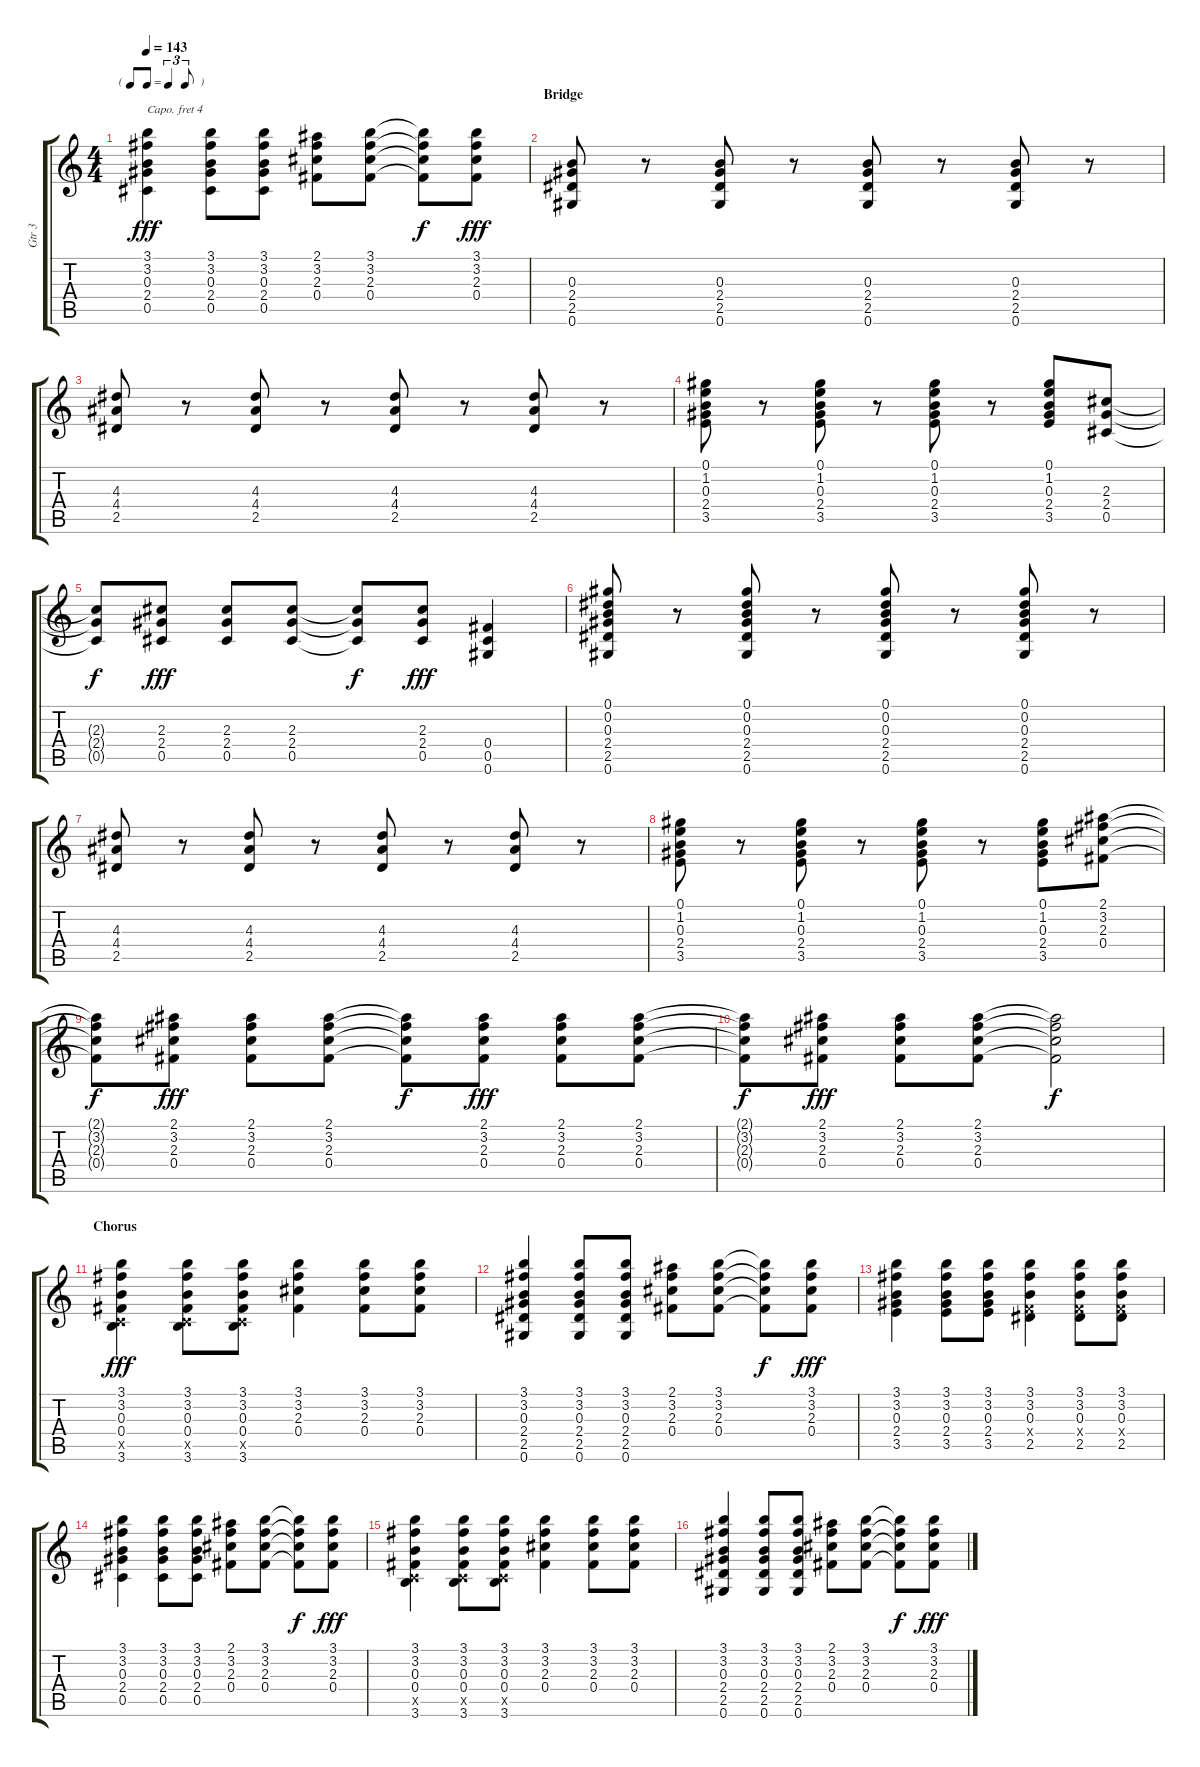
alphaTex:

\track ("Gtr 3" "Gtr 3") {instrument acousticguitarsteel}
\staff {score tabs}
\capo 4
\tuning (E4 B3 G3 D3 A2 E2) {hide}
\ts (4 4)
\tf triplet8th
\tempo 143
\clef g2
\ks c
(3.1 3.2 0.3 2.4 0.5).4{dy fff} (3.1 3.2 0.3 2.4 0.5).8 (3.1 3.2 0.3 2.4 0.5).8 (2.1 3.2 2.3 0.4).8 (3.1 3.2 2.3 0.4).8 (3.1{t} 3.2{t} 2.3{t} 0.4{t}).8{dy f} (3.1 3.2 2.3 0.4).8{dy fff} |
\section ("" "Bridge")
(0.3 2.4 2.5 0.6).8 r.8 (0.3 2.4 2.5 0.6).8 r.8 (0.3 2.4 2.5 0.6).8 r.8 (0.3 2.4 2.5 0.6).8 r.8 |
(4.3 4.4 2.5).8 r.8 (4.3 4.4 2.5).8 r.8 (4.3 4.4 2.5).8 r.8 (4.3 4.4 2.5).8 r.8 |
(0.1 1.2 0.3 2.4 3.5).8 r.8 (0.1 1.2 0.3 2.4 3.5).8 r.8 (0.1 1.2 0.3 2.4 3.5).8 r.8 (0.1 1.2 0.3 2.4 3.5).8 (2.3 2.4 0.5).8 |
(2.3{t} 2.4{t} 0.5{t}).8{dy f} (2.3 2.4 0.5).8{dy fff} (2.3 2.4 0.5).8 (2.3 2.4 0.5).8 (2.3{t} 2.4{t} 0.5{t}).8{dy f} (2.3 2.4 0.5).8{dy fff} (0.4 0.5 0.6).4 |
(0.1 0.2 0.3 2.4 2.5 0.6).8 r.8 (0.1 0.2 0.3 2.4 2.5 0.6).8 r.8 (0.1 0.2 0.3 2.4 2.5 0.6).8 r.8 (0.1 0.2 0.3 2.4 2.5 0.6).8 r.8 |
(4.3 4.4 2.5).8 r.8 (4.3 4.4 2.5).8 r.8 (4.3 4.4 2.5).8 r.8 (4.3 4.4 2.5).8 r.8 |
(0.1 1.2 0.3 2.4 3.5).8 r.8 (0.1 1.2 0.3 2.4 3.5).8 r.8 (0.1 1.2 0.3 2.4 3.5).8 r.8 (0.1 1.2 0.3 2.4 3.5).8 (2.1 3.2 2.3 0.4).8 |
(2.1{t} 3.2{t} 2.3{t} 0.4{t}).8{dy f} (2.1 3.2 2.3 0.4).8{dy fff} (2.1 3.2 2.3 0.4).8 (2.1 3.2 2.3 0.4).8 (2.1{t} 3.2{t} 2.3{t} 0.4{t}).8{dy f} (2.1 3.2 2.3 0.4).8{dy fff} (2.1 3.2 2.3 0.4).8 (2.1 3.2 2.3 0.4).8 |
(2.1{t} 3.2{t} 2.3{t} 0.4{t}).8{dy f} (2.1 3.2 2.3 0.4).8{dy fff} (2.1 3.2 2.3 0.4).8 (2.1 3.2 2.3 0.4).8 (2.1{t} 3.2{t} 2.3{t} 0.4{t}).2{dy f} |
\section ("" "Chorus")
(3.1 3.2 0.3 0.4 -1.5{x} 3.6).4{dy fff} (3.1 3.2 0.3 0.4 -1.5{x} 3.6).8 (3.1 3.2 0.3 0.4 -1.5{x} 3.6).8 (3.1 3.2 2.3 0.4).4 (3.1 3.2 2.3 0.4).8 (3.1 3.2 2.3 0.4).8 |
(3.1 3.2 0.3 2.4 2.5 0.6).4 (3.1 3.2 0.3 2.4 2.5 0.6).8 (3.1 3.2 0.3 2.4 2.5 0.6).8 (2.1 3.2 2.3 0.4).8 (3.1 3.2 2.3 0.4).8 (3.1{t} 3.2{t} 2.3{t} 0.4{t}).8{dy f} (3.1 3.2 2.3 0.4).8{dy fff} |
(3.1 3.2 0.3 2.4 3.5).4 (3.1 3.2 0.3 2.4 3.5).8 (3.1 3.2 0.3 2.4 3.5).8 (3.1 3.2 0.3 -1.4{x} 2.5).4 (3.1 3.2 0.3 -1.4{x} 2.5).8 (3.1 3.2 0.3 -1.4{x} 2.5).8 |
(3.1 3.2 0.3 2.4 0.5).4 (3.1 3.2 0.3 2.4 0.5).8 (3.1 3.2 0.3 2.4 0.5).8 (2.1 3.2 2.3 0.4).8 (3.1 3.2 2.3 0.4).8 (3.1{t} 3.2{t} 2.3{t} 0.4{t}).8{dy f} (3.1 3.2 2.3 0.4).8{dy fff} |
(3.1 3.2 0.3 0.4 -1.5{x} 3.6).4 (3.1 3.2 0.3 0.4 -1.5{x} 3.6).8 (3.1 3.2 0.3 0.4 -1.5{x} 3.6).8 (3.1 3.2 2.3 0.4).4 (3.1 3.2 2.3 0.4).8 (3.1 3.2 2.3 0.4).8 |
(3.1 3.2 0.3 2.4 2.5 0.6).4 (3.1 3.2 0.3 2.4 2.5 0.6).8 (3.1 3.2 0.3 2.4 2.5 0.6).8 (2.1 3.2 2.3 0.4).8 (3.1 3.2 2.3 0.4).8 (3.1{t} 3.2{t} 2.3{t} 0.4{t}).8{dy f} (3.1 3.2 2.3 0.4).8{dy fff}
